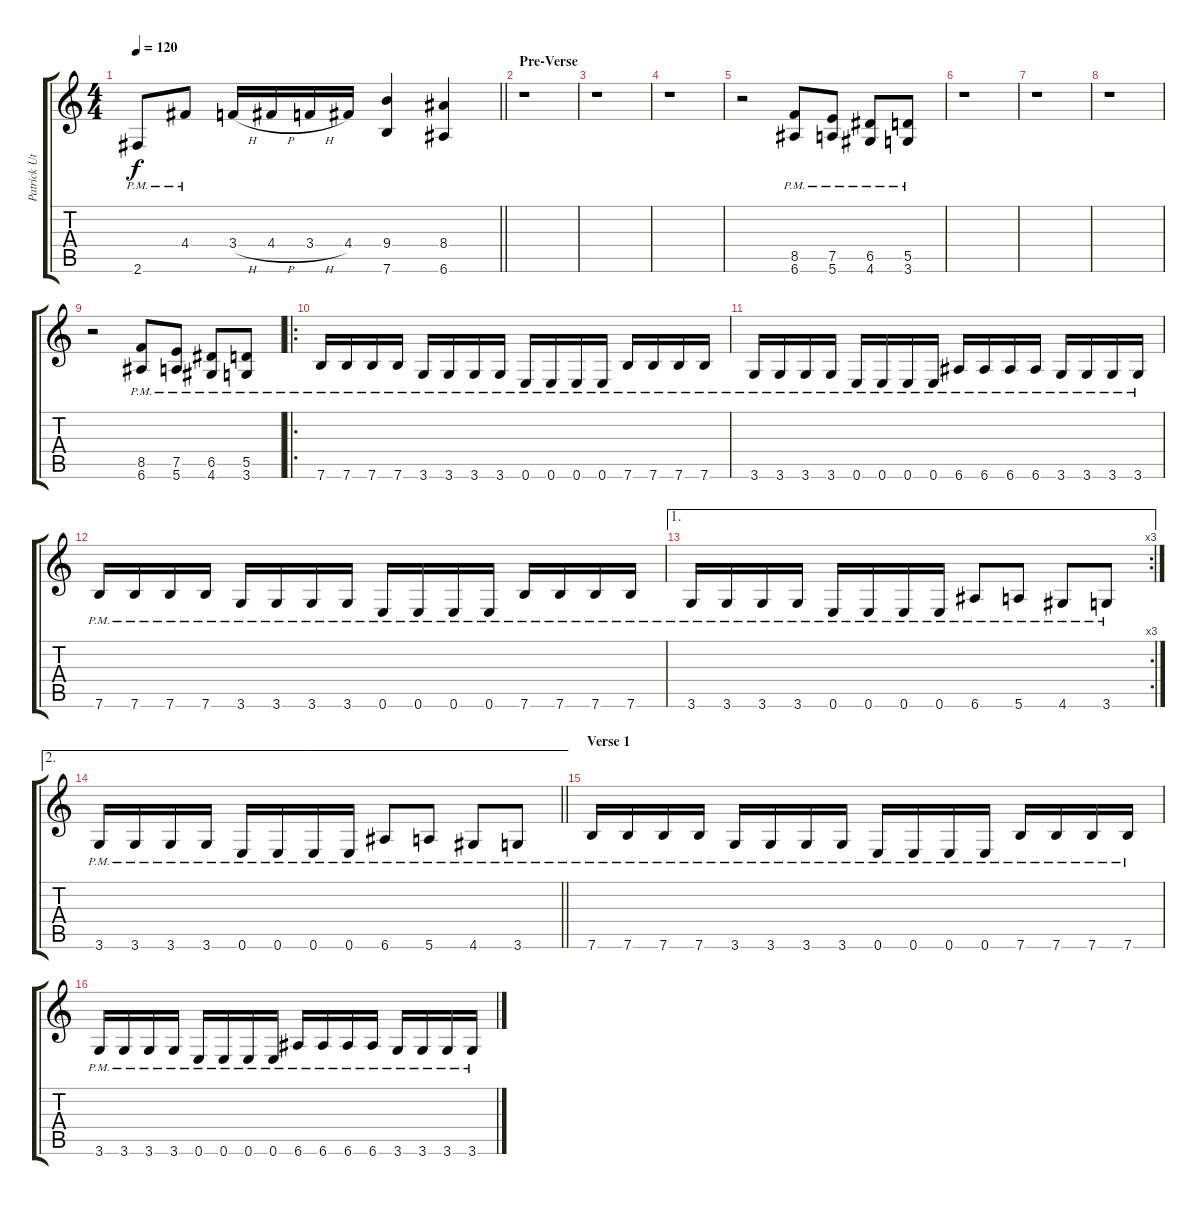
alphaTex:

\track ("Patrick Uterwijk" "Patrick Ut") {instrument distortionguitar}
\staff {score tabs}
\tuning (E4 B3 G3 D3 A2 E2) {hide}
\ts (4 4)
\tempo 120
\clef g2
\barLineRight lightlight
\ks c
2.6{pm}.8{dy f} 4.4{pm}.8 3.4{h}.16 4.4{h}.16 3.4{h}.16 4.4.16 (9.4 7.6).4 (8.4 6.6).4 |
\section ("" "Pre-Verse")
r.1 |
r.1 |
r.1 |
r.2 (8.5{pm} 6.6{pm}).8 (7.5{pm} 5.6{pm}).8 (6.5{pm} 4.6{pm}).8 (5.5{pm} 3.6{pm}).8 |
r.1 |
r.1 |
r.1 |
r.2 (8.5{pm} 6.6{pm}).8 (7.5{pm} 5.6{pm}).8 (6.5{pm} 4.6{pm}).8 (5.5{pm} 3.6{pm}).8 |
\ro
7.6{pm}.16 7.6{pm}.16 7.6{pm}.16 7.6{pm}.16 3.6{pm}.16 3.6{pm}.16 3.6{pm}.16 3.6{pm}.16 0.6{pm}.16 0.6{pm}.16 0.6{pm}.16 0.6{pm}.16 7.6{pm}.16 7.6{pm}.16 7.6{pm}.16 7.6{pm}.16 |
3.6{pm}.16 3.6{pm}.16 3.6{pm}.16 3.6{pm}.16 0.6{pm}.16 0.6{pm}.16 0.6{pm}.16 0.6{pm}.16 6.6{pm}.16 6.6{pm}.16 6.6{pm}.16 6.6{pm}.16 3.6{pm}.16 3.6{pm}.16 3.6{pm}.16 3.6{pm}.16 |
7.6{pm}.16 7.6{pm}.16 7.6{pm}.16 7.6{pm}.16 3.6{pm}.16 3.6{pm}.16 3.6{pm}.16 3.6{pm}.16 0.6{pm}.16 0.6{pm}.16 0.6{pm}.16 0.6{pm}.16 7.6{pm}.16 7.6{pm}.16 7.6{pm}.16 7.6{pm}.16 |
\ae 1
\rc 3
3.6{pm}.16 3.6{pm}.16 3.6{pm}.16 3.6{pm}.16 0.6{pm}.16 0.6{pm}.16 0.6{pm}.16 0.6{pm}.16 6.6{pm}.8 5.6{pm}.8 4.6{pm}.8 3.6{pm}.8 |
\ae 2
\barLineRight lightlight
3.6{pm}.16 3.6{pm}.16 3.6{pm}.16 3.6{pm}.16 0.6{pm}.16 0.6{pm}.16 0.6{pm}.16 0.6{pm}.16 6.6{pm}.8 5.6{pm}.8 4.6{pm}.8 3.6{pm}.8 |
\section ("" "Verse 1")
7.6{pm}.16 7.6{pm}.16 7.6{pm}.16 7.6{pm}.16 3.6{pm}.16 3.6{pm}.16 3.6{pm}.16 3.6{pm}.16 0.6{pm}.16 0.6{pm}.16 0.6{pm}.16 0.6{pm}.16 7.6{pm}.16 7.6{pm}.16 7.6{pm}.16 7.6{pm}.16 |
3.6{pm}.16 3.6{pm}.16 3.6{pm}.16 3.6{pm}.16 0.6{pm}.16 0.6{pm}.16 0.6{pm}.16 0.6{pm}.16 6.6{pm}.16 6.6{pm}.16 6.6{pm}.16 6.6{pm}.16 3.6{pm}.16 3.6{pm}.16 3.6{pm}.16 3.6{pm}.16
